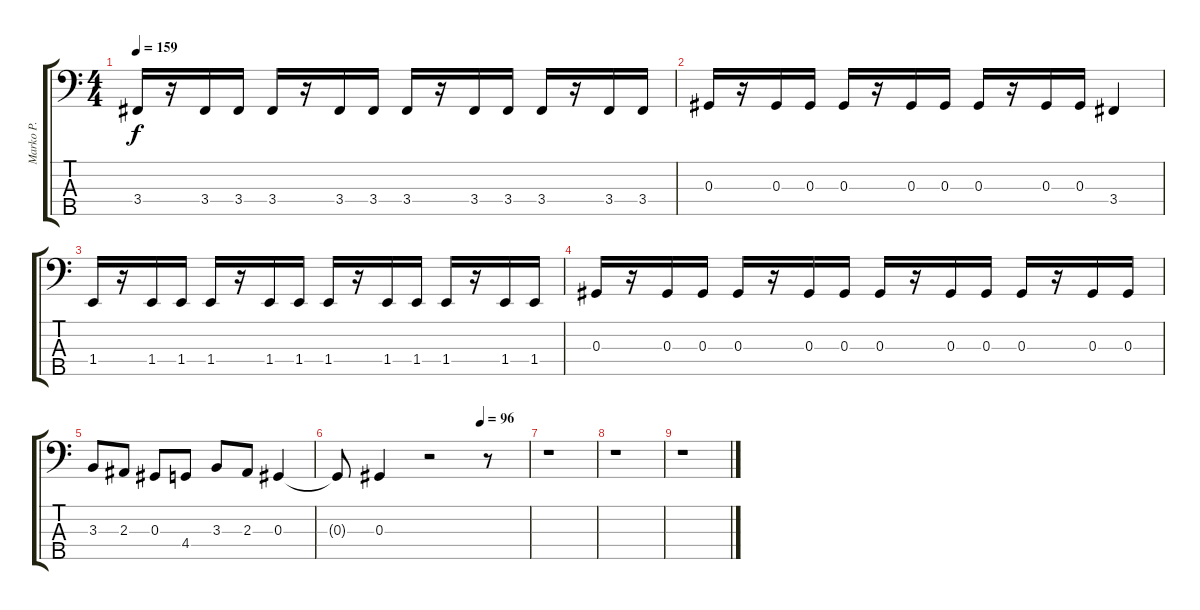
\track ("Marko P." "Marko P.") {instrument electricbassfinger}
\staff {score tabs}
\tuning (Gb2 Db2 Ab1 Eb1 Bb0) {hide}
\ts (4 4)
\tempo 159
\clef f4
\ks c
3.4.16{dy f} r.16 3.4.16 3.4.16 3.4.16 r.16 3.4.16 3.4.16 3.4.16 r.16 3.4.16 3.4.16 3.4.16 r.16 3.4.16 3.4.16 |
0.3.16 r.16 0.3.16 0.3.16 0.3.16 r.16 0.3.16 0.3.16 0.3.16 r.16 0.3.16 0.3.16 3.4.4 |
1.4.16 r.16 1.4.16 1.4.16 1.4.16 r.16 1.4.16 1.4.16 1.4.16 r.16 1.4.16 1.4.16 1.4.16 r.16 1.4.16 1.4.16 |
0.3.16 r.16 0.3.16 0.3.16 0.3.16 r.16 0.3.16 0.3.16 0.3.16 r.16 0.3.16 0.3.16 0.3.16 r.16 0.3.16 0.3.16 |
3.3.8 2.3.8 0.3.8 4.4.8 3.3.8 2.3.8 0.3.4 |
\tempo (96 0.75)
0.3{t}.8 0.3.4 r.2 r.8 |
r.1 |
r.1 |
r.1
